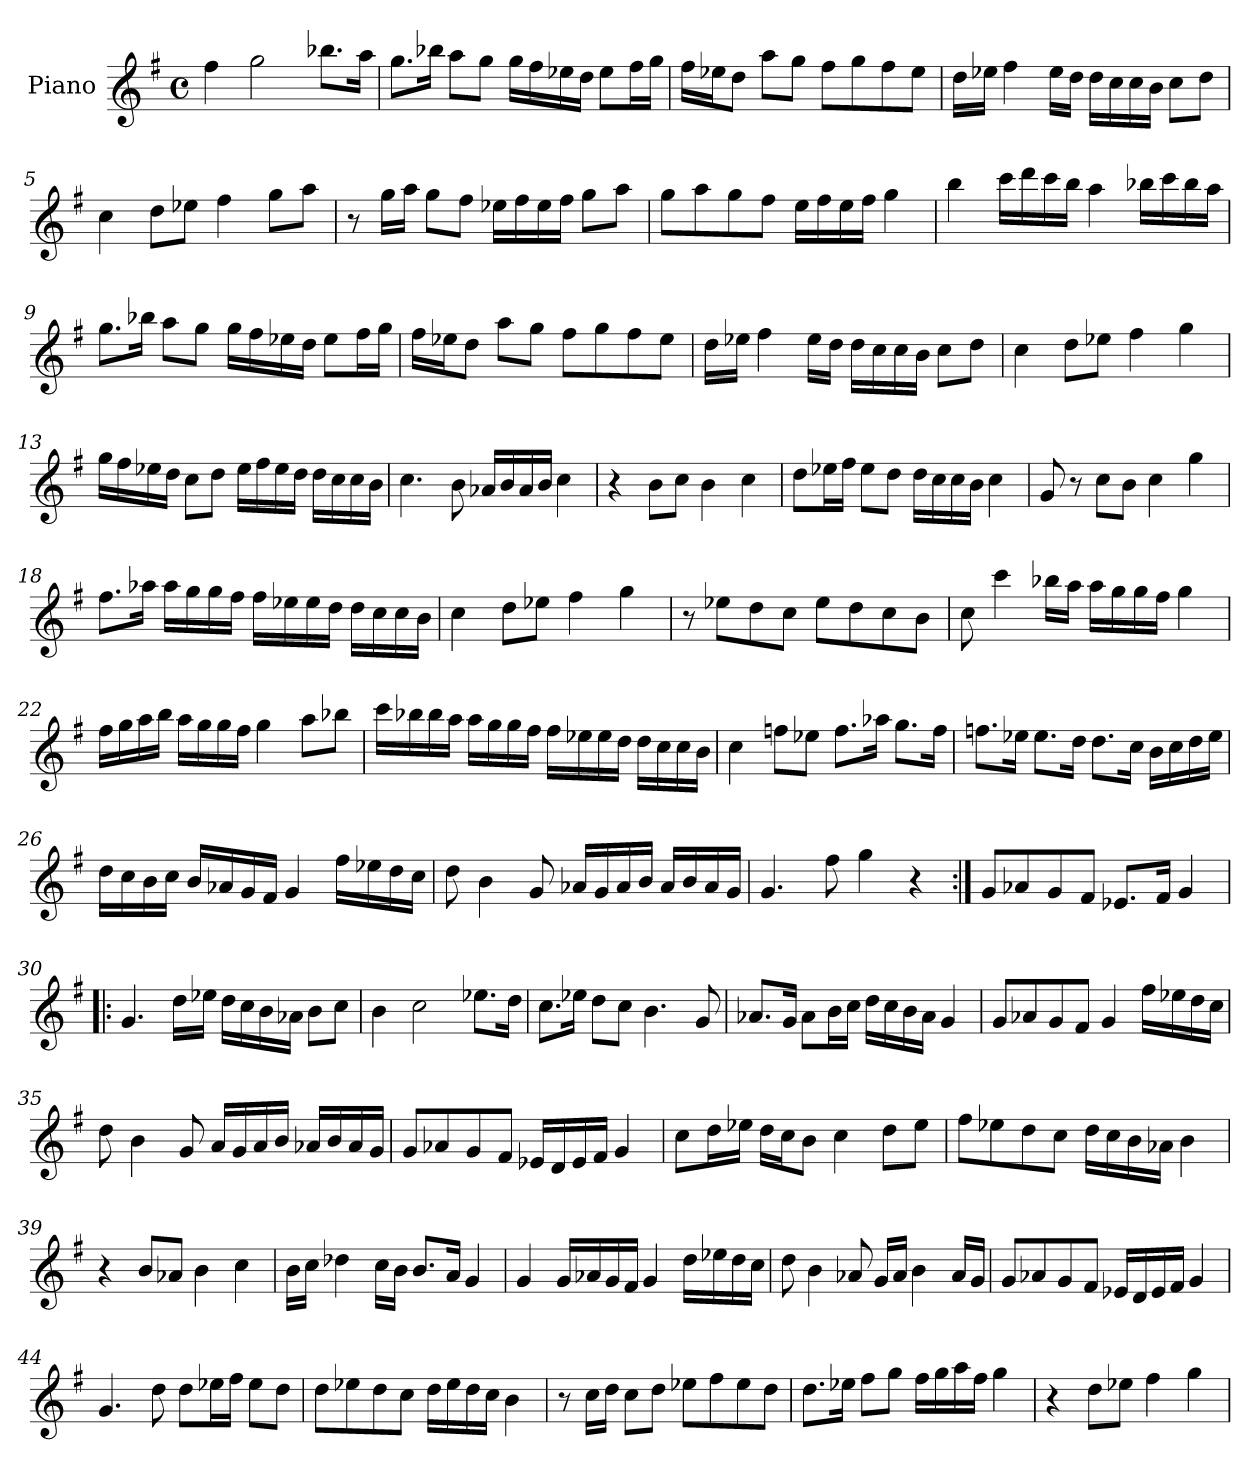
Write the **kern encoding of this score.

**kern
*part1
*staff1
*I"Piano
*I'Pno.
*clefG2
*k[f#]
*M4/4
*met(c)
=1
4ff#\
2gg\
8.bb-X\L
16aa\Jk
=2
8.gg\L
16bb-X\Jk
8aa\L
8gg\J
16gg\LL
16ff#\
16ee-X\
16dd\JJ
8ee-\L
16ff#\L
16gg\JJ
=3
16ff#\LL
16ee-X\J
8dd\J
8aa\L
8gg\J
8ff#\L
8gg\
8ff#\
8ee-\J
=4
16dd\LL
16ee-X\JJ
4ff#\
16ee-\LL
16dd\JJ
16dd\LL
16cc\
16cc\
16b\JJ
8cc\L
8dd\J
!!LO:LB:g=z
=5
4cc\
8dd\L
8ee-X\J
4ff#\
8gg\L
8aa\J
=6
8r
16gg\LL
16aa\JJ
8gg\L
8ff#\J
16ee-X\LL
16ff#\
16ee-\
16ff#\JJ
8gg\L
8aa\J
=7
8gg\L
8aa\
8gg\
8ff#\J
16ee\LL
16ff#\
16ee\
16ff#\JJ
4gg\
=8
4bb\
16ccc\LL
16ddd\
16ccc\
16bb\JJ
4aa\
16bb-X\LL
16ccc\
16bb-\
16aa\JJ
!!LO:LB:g=z
=9
8.gg\L
16bb-X\Jk
8aa\L
8gg\J
16gg\LL
16ff#\
16ee-X\
16dd\JJ
8ee-\L
16ff#\L
16gg\JJ
=10
16ff#\LL
16ee-X\J
8dd\J
8aa\L
8gg\J
8ff#\L
8gg\
8ff#\
8ee-\J
=11
16dd\LL
16ee-X\JJ
4ff#\
16ee-\LL
16dd\JJ
16dd\LL
16cc\
16cc\
16b\JJ
8cc\L
8dd\J
=12
4cc\
8dd\L
8ee-X\J
4ff#\
4gg\
!!LO:LB:g=z
=13
16gg\LL
16ff#\
16ee-X\
16dd\JJ
8cc\L
8dd\J
16ee-\LL
16ff#\
16ee-\
16dd\JJ
16dd\LL
16cc\
16cc\
16b\JJ
=14
4.cc\
8b\
16a-X/LL
16b/
16a-/
16b/JJ
4cc\
=15
4r
8b\L
8cc\J
4b\
4cc\
=16
8dd\L
16ee-X\L
16ff#\JJ
8ee-\L
8dd\J
16dd\LL
16cc\
16cc\
16b\JJ
4cc\
!!LO:LB:g=z
=17
8g/
8r
8cc\L
8b\J
4cc\
4gg\
=18
8.ff#\L
16aa-X\Jk
16aa-\LL
16gg\
16gg\
16ff#\JJ
16ff#\LL
16ee-X\
16ee-\
16dd\JJ
16dd\LL
16cc\
16cc\
16b\JJ
=19
4cc\
8dd\L
8ee-X\J
4ff#\
4gg\
=20
8r
8ee-X\L
8dd\
8cc\J
8ee-\L
8dd\
8cc\
8b\J
!!LO:LB:g=z
=21
8cc\
4ccc\
16bb-X\LL
16aa\JJ
16aa\LL
16gg\
16gg\
16ff#\JJ
4gg\
=22
16ff#\LL
16gg\
16aa\
16bb\JJ
16aa\LL
16gg\
16gg\
16ff#\JJ
4gg\
8aa\L
8bb-X\J
=23
16ccc\LL
16bb-X\
16bb-\
16aa\JJ
16aa\LL
16gg\
16gg\
16ff#\JJ
16ff#\LL
16ee-X\
16ee-\
16dd\JJ
16dd\LL
16cc\
16cc\
16b\JJ
!!LO:LB:g=z
=24
4cc\
8ffn\L
8ee-X\J
8.ff\L
16aa-X\Jk
8.gg\L
16ff\Jk
=25
8.ffn\L
16ee-X\Jk
8.ee-\L
16dd\Jk
8.dd\L
16cc\Jk
16b\LL
16cc\
16dd\
16ee-\JJ
=26
16dd\LL
16cc\
16b\
16cc\JJ
16b/LL
16a-X/
16g/
16f#/JJ
4g/
16ff#\LL
16ee-X\
16dd\
16cc\JJ
!!LO:LB:g=z
=27
8dd\
4b\
8g/
16a-X/LL
16g/
16a-/
16b/JJ
16a-/LL
16b/
16a-/
16g/JJ
=28
4.g/
8ff#\
4gg\
4r
=29:|!
8g/L
8a-X/
8g/
8f#/J
8.e-X/L
16f#/Jk
4g/
=30!|:
4.g/
16dd\LL
16ee-X\JJ
16dd\LL
16cc\
16b\
16a-X\JJ
8b\L
8cc\J
!!LO:LB:g=z
=31
4b\
2cc\
8.ee-X\L
16dd\Jk
=32
8.cc\L
16ee-X\Jk
8dd\L
8cc\J
4.b\
8g/
=33
8.a-X/L
16g/Jk
8a-\L
16b\L
16cc\JJ
16dd\LL
16cc\
16b\
16a-\JJ
4g/
=34
8g/L
8a-X/
8g/
8f#/J
4g/
16ff#\LL
16ee-X\
16dd\
16cc\JJ
!!LO:LB:g=z
=35
8dd\
4b\
8g/
16a/LL
16g/
16a/
16b/JJ
16a-X/LL
16b/
16a-/
16g/JJ
=36
8g/L
8a-X/
8g/
8f#/J
16e-X/LL
16d/
16e-/
16f#/JJ
4g/
=37
8cc\L
16dd\L
16ee-X\JJ
16dd\LL
16cc\J
8b\J
4cc\
8dd\L
8ee-\J
=38
8ff#\L
8ee-X\
8dd\
8cc\J
16dd\LL
16cc\
16b\
16a-X\JJ
4b\
!!LO:PB:g=z
=39
4r
8b/L
8a-X/J
4b\
4cc\
=40
16b\LL
16cc\JJ
4dd-X\
16cc\LL
16b\JJ
8.b/L
16a/Jk
4g/
=41
4g/
16g/LL
16a-X/
16g/
16f#/JJ
4g/
16dd\LL
16ee-X\
16dd\
16cc\JJ
=42
8dd\
4b\
8a-X/
16g/LL
16a-/JJ
4b\
16a-/LL
16g/JJ
!!LO:LB:g=z
=43
8g/L
8a-X/
8g/
8f#/J
16e-X/LL
16d/
16e-/
16f#/JJ
4g/
=44
4.g/
8dd\
8dd\L
16ee-X\L
16ff#\JJ
8ee-\L
8dd\J
=45
8dd\L
8ee-X\
8dd\
8cc\J
16dd\LL
16ee-\
16dd\
16cc\JJ
4b\
=46
8r
16cc\LL
16dd\JJ
8cc\L
8dd\J
8ee-X\L
8ff#\
8ee-\
8dd\J
!!LO:LB:g=z
=47
8.dd\L
16ee-X\Jk
8ff#\L
8gg\J
16ff#\LL
16gg\
16aa\
16ff#\JJ
4gg\
=48
4r
8dd\L
8ee-X\J
4ff#\
4gg\
=
*-
